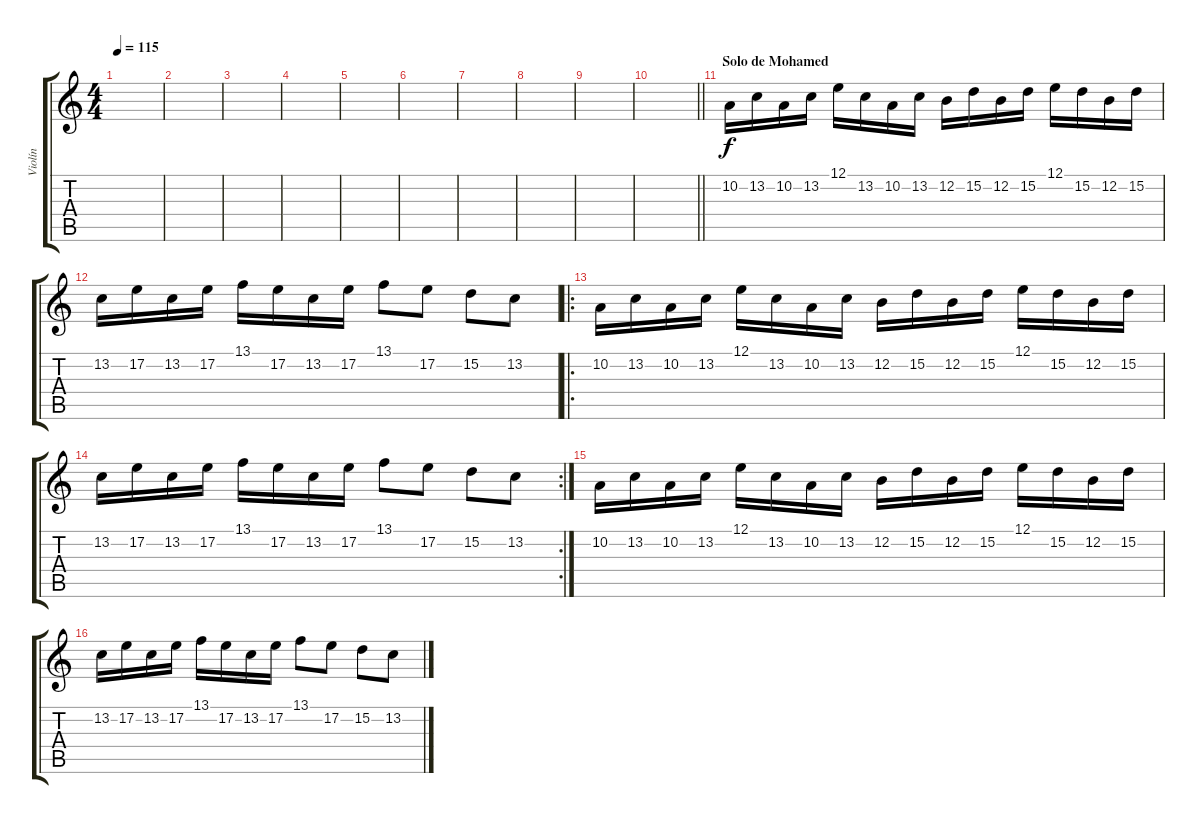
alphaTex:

\track ("Violín" "Violín") {instrument violin}
\staff {score tabs}
\tuning (E4 B3 G3 D3 A2 E2) {hide}
\ts (4 4)
\tempo 115
\clef g2
\ks c
|
|
|
|
|
|
|
|
|
\barLineRight lightlight
|
\section ("" "Solo de Mohamed")
10.2.16{dy f} 13.2.16 10.2.16 13.2.16 12.1.16 13.2.16 10.2.16 13.2.16 12.2.16 15.2.16 12.2.16 15.2.16 12.1.16 15.2.16 12.2.16 15.2.16 |
13.2.16 17.2.16 13.2.16 17.2.16 13.1.16 17.2.16 13.2.16 17.2.16 13.1.8 17.2.8 15.2.8 13.2.8 |
\ro
10.2.16 13.2.16 10.2.16 13.2.16 12.1.16 13.2.16 10.2.16 13.2.16 12.2.16 15.2.16 12.2.16 15.2.16 12.1.16 15.2.16 12.2.16 15.2.16 |
\rc 2
13.2.16 17.2.16 13.2.16 17.2.16 13.1.16 17.2.16 13.2.16 17.2.16 13.1.8 17.2.8 15.2.8 13.2.8 |
10.2.16 13.2.16 10.2.16 13.2.16 12.1.16 13.2.16 10.2.16 13.2.16 12.2.16 15.2.16 12.2.16 15.2.16 12.1.16 15.2.16 12.2.16 15.2.16 |
13.2.16 17.2.16 13.2.16 17.2.16 13.1.16 17.2.16 13.2.16 17.2.16 13.1.8 17.2.8 15.2.8 13.2.8
